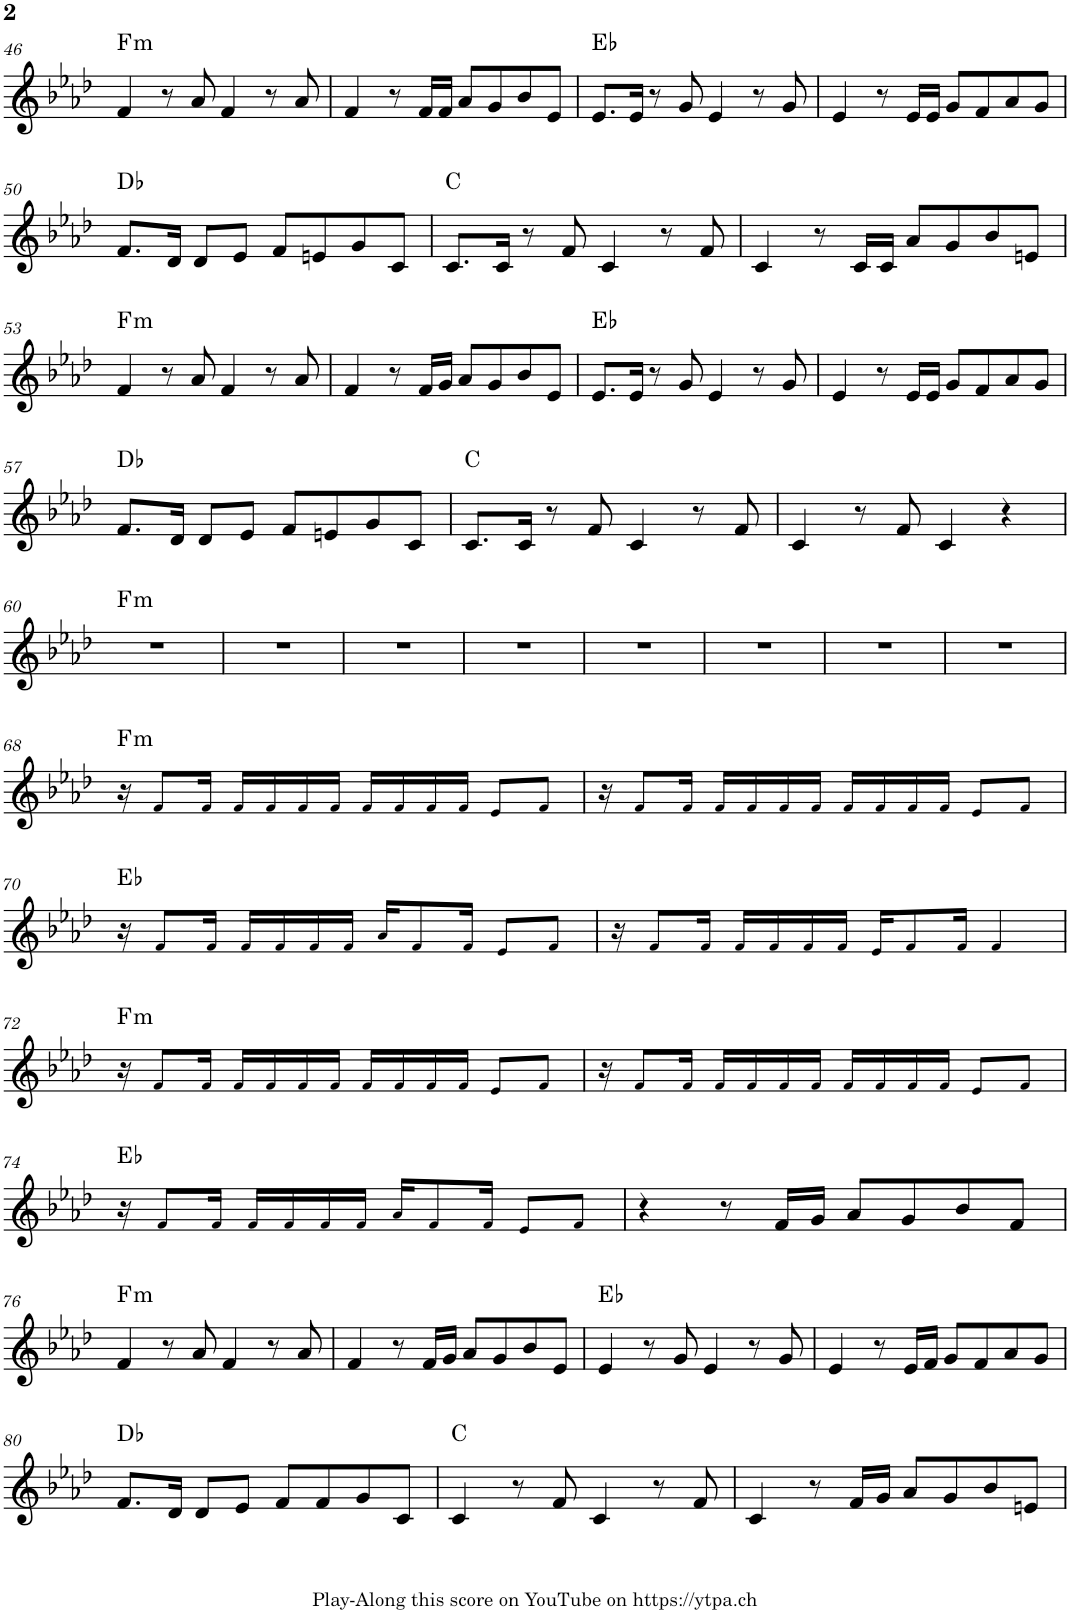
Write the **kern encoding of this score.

**kern	**harte
*part1	*part1
*staff1	*
*I"Piano	*
*I'Pno.	*
!!LO:PB:g=z
*clefG2	*
*k[b-e-a-d-]	*
*M4/4	*
=46	=46
!	!LO:H:kt=m
4f/	F:min
8r	.
8a-/	.
4f/	.
8r	.
8a-/	.
=47	=47
4f/	.
8r	.
16f/LL	.
16f/JJ	.
8a-/L	.
8g/	.
8b-/	.
8e-/J	.
=48	=48
8.e-/L	Eb:maj
16e-/Jk	.
8r	.
8g/	.
4e-/	.
8r	.
8g/	.
=49	=49
4e-/	.
8r	.
16e-/LL	.
16e-/JJ	.
8g/L	.
8f/	.
8a-/	.
8g/J	.
!!LO:LB:g=z
=50	=50
8.f/L	Db:maj
16d-/Jk	.
8d-/L	.
8e-/J	.
8f/L	.
8en/	.
8g/	.
8c/J	.
=51	=51
8.c/L	C:maj
16c/Jk	.
8r	.
8f/	.
4c/	.
8r	.
8f/	.
=52	=52
4c/	.
8r	.
16c/LL	.
16c/JJ	.
8a-/L	.
8g/	.
8b-/	.
8en/J	.
!!LO:LB:g=z
=53	=53
!	!LO:H:kt=m
4f/	F:min
8r	.
8a-/	.
4f/	.
8r	.
8a-/	.
=54	=54
4f/	.
8r	.
16f/LL	.
16g/JJ	.
8a-/L	.
8g/	.
8b-/	.
8e-/J	.
=55	=55
8.e-/L	Eb:maj
16e-/Jk	.
8r	.
8g/	.
4e-/	.
8r	.
8g/	.
=56	=56
4e-/	.
8r	.
16e-/LL	.
16e-/JJ	.
8g/L	.
8f/	.
8a-/	.
8g/J	.
!!LO:LB:g=z
=57	=57
8.f/L	Db:maj
16d-/Jk	.
8d-/L	.
8e-/J	.
8f/L	.
8en/	.
8g/	.
8c/J	.
=58	=58
8.c/L	C:maj
16c/Jk	.
8r	.
8f/	.
4c/	.
8r	.
8f/	.
=59	=59
4c/	.
8r	.
8f/	.
4c/	.
4r	.
!!LO:LB:g=z
=60	=60
!	!LO:H:kt=m
1r	F:min
=61	=61
1r	.
=62	=62
1r	.
=63	=63
1r	.
=64	=64
1r	.
=65	=65
1r	.
=66	=66
1r	.
=67	=67
1r	.
!!LO:LB:g=z
=68	=68
!	!LO:H:kt=m
16r	F:min
8f!/L	.
16f!/Jk	.
16f!/LL	.
16f!/	.
16f!/	.
16f!/JJ	.
16f!/LL	.
16f!/	.
16f!/	.
16f!/JJ	.
8e-!/L	.
8f!/J	.
=69	=69
16r	.
8f!/L	.
16f!/Jk	.
16f!/LL	.
16f!/	.
16f!/	.
16f!/JJ	.
16f!/LL	.
16f!/	.
16f!/	.
16f!/JJ	.
8e-!/L	.
8f!/J	.
!!LO:LB:g=z
=70	=70
16r	Eb:maj
8f!/L	.
16f!/Jk	.
16f!/LL	.
16f!/	.
16f!/	.
16f!/JJ	.
16a-!/KL	.
8f!/	.
16f!/Jk	.
8e-!/L	.
8f!/J	.
=71	=71
16r	.
8f!/L	.
16f!/Jk	.
16f!/LL	.
16f!/	.
16f!/	.
16f!/JJ	.
16e-!/KL	.
8f!/	.
16f!/Jk	.
4f!/	.
!!LO:LB:g=z
=72	=72
!	!LO:H:kt=m
16r	F:min
8f!/L	.
16f!/Jk	.
16f!/LL	.
16f!/	.
16f!/	.
16f!/JJ	.
16f!/LL	.
16f!/	.
16f!/	.
16f!/JJ	.
8e-!/L	.
8f!/J	.
=73	=73
16r	.
8f!/L	.
16f!/Jk	.
16f!/LL	.
16f!/	.
16f!/	.
16f!/JJ	.
16f!/LL	.
16f!/	.
16f!/	.
16f!/JJ	.
8e-!/L	.
8f!/J	.
!!LO:LB:g=z
=74	=74
16r	Eb:maj
8f!/L	.
16f!/Jk	.
16f!/LL	.
16f!/	.
16f!/	.
16f!/JJ	.
16a-!/KL	.
8f!/	.
16f!/Jk	.
8e-!/L	.
8f!/J	.
=75	=75
4r	.
8r	.
16f/LL	.
16g/JJ	.
8a-/L	.
8g/	.
8b-/	.
8f/J	.
!!LO:LB:g=z
=76	=76
!	!LO:H:kt=m
4f/	F:min
8r	.
8a-/	.
4f/	.
8r	.
8a-/	.
=77	=77
4f/	.
8r	.
16f/LL	.
16g/JJ	.
8a-/L	.
8g/	.
8b-/	.
8e-/J	.
=78	=78
4e-/	Eb:maj
8r	.
8g/	.
4e-/	.
8r	.
8g/	.
=79	=79
4e-/	.
8r	.
16e-/LL	.
16f/JJ	.
8g/L	.
8f/	.
8a-/	.
8g/J	.
!!LO:LB:g=z
=80	=80
8.f/L	Db:maj
16d-/Jk	.
8d-/L	.
8e-/J	.
8f/L	.
8f/	.
8g/	.
8c/J	.
=81	=81
4c/	C:maj
8r	.
8f/	.
4c/	.
8r	.
8f/	.
=82	=82
4c/	.
8r	.
16f/LL	.
16g/JJ	.
8a-/L	.
8g/	.
8b-/	.
8en/J	.
=	=
*-	*-
